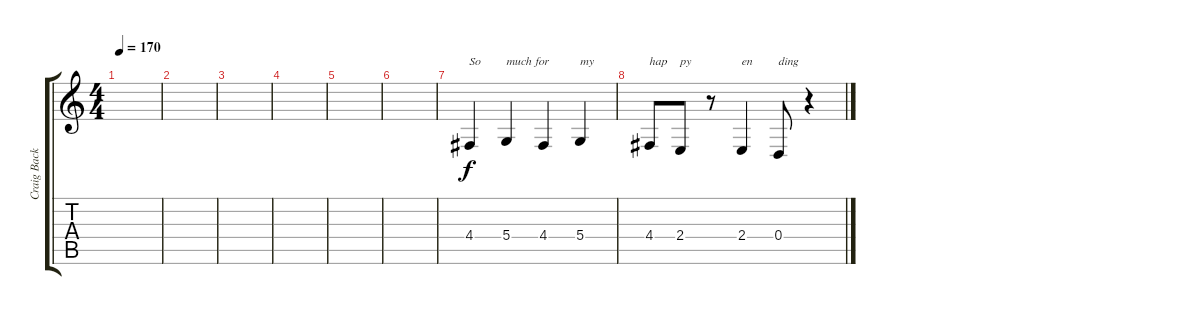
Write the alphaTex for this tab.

\track ("Craig Back Vocals" "Craig Back") {instrument lead5charang}
\staff {score tabs}
\tuning (E4 B3 G3 D3 A2 E2) {hide}
\ts (4 4)
\tempo 170
\clef g2
\ks c
|
|
|
|
|
|
4.4.4{txt "So"} 5.4.4{txt "much for"} 4.4.4 5.4.4{txt "my"} |
4.4.8{txt "hap"} 2.4.8{txt "py"} r.8 2.4.4{txt "en"} 0.4.8{txt "ding"} r.4
